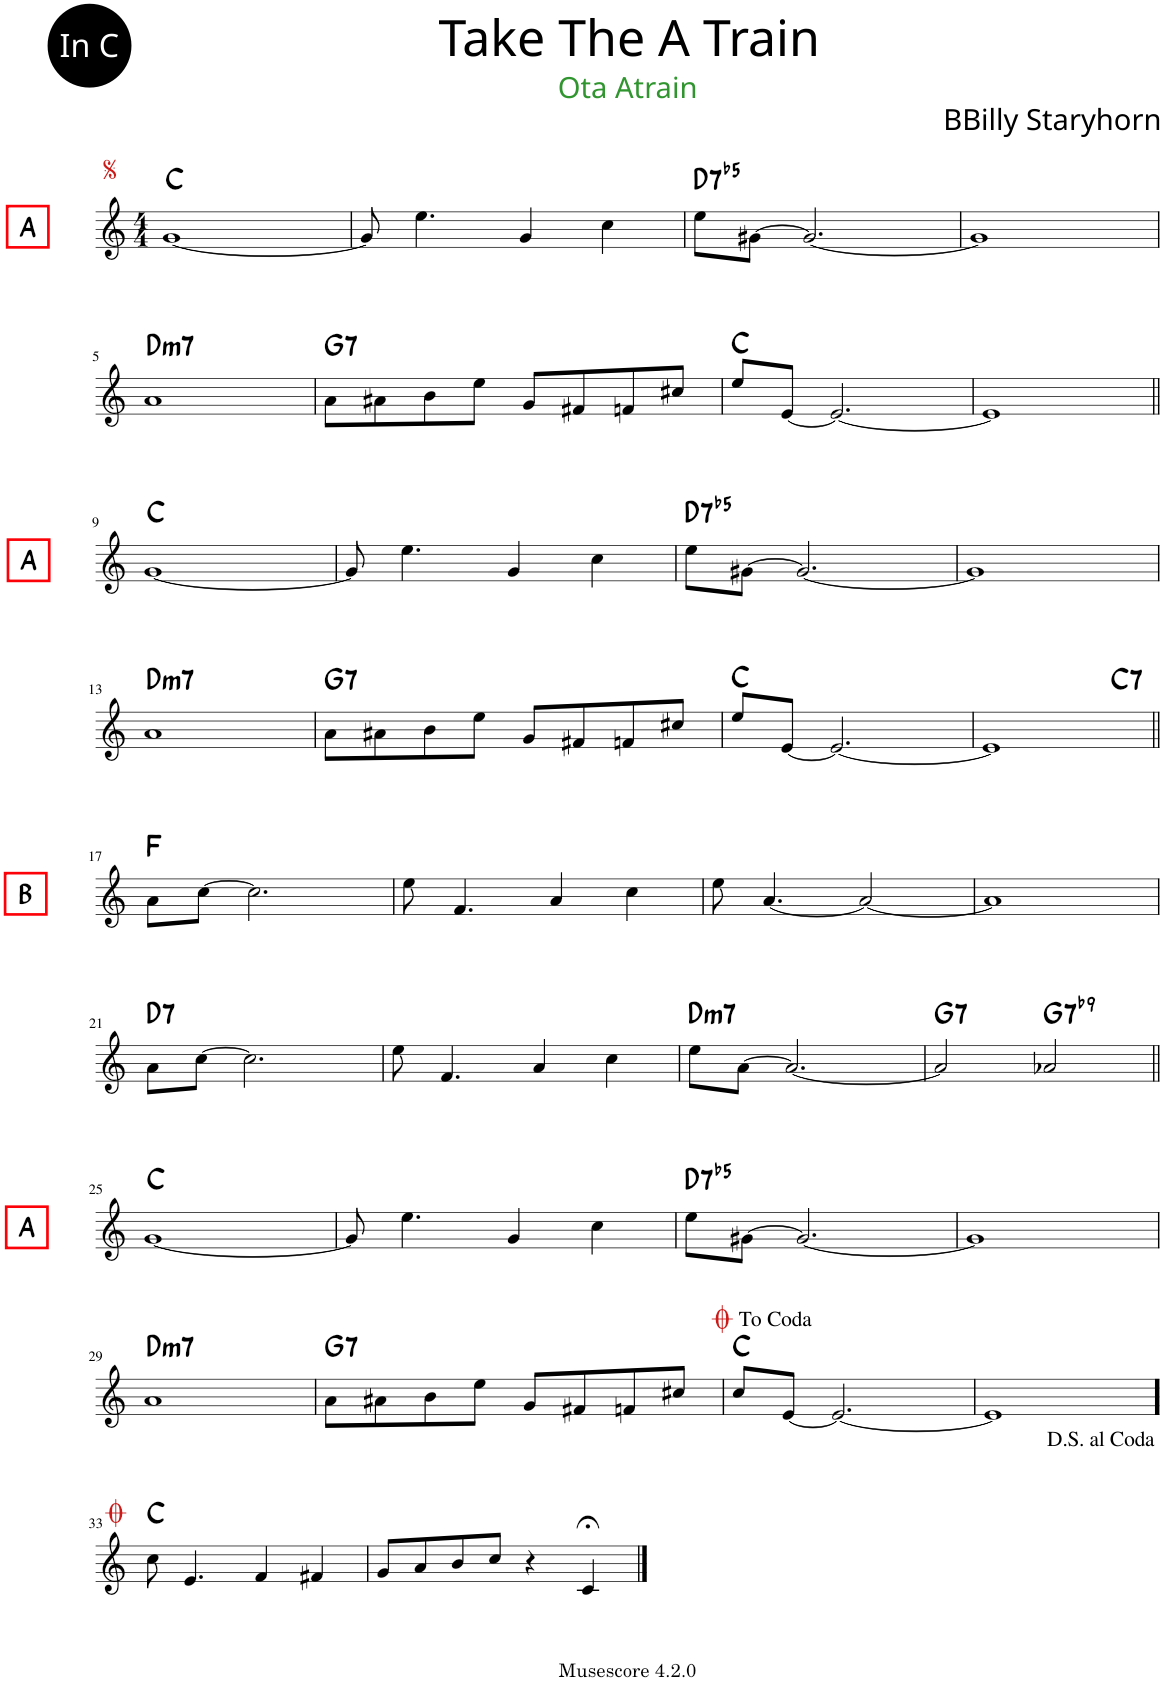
**kern	**harte
*part1	*part1
*staff1	*
*I"Piano	*
*I'Pno.	*
*clefG2	*
*k[]	*
*M4/4	*
=1	=1
!LO:TX:a:B:t=A	!
[1g	C:maj
=2	=2
8g/]	.
4.ee\	.
4g/	.
4cc\	.
=3	=3
!	!LO:H:kt=7
8ee\L	D:(3,b5,b7)
[8g#X\J	.
2.g#/_	.
=4	=4
1g#]	.
!!LO:LB:g=z
=5	=5
!	!LO:H:kt=m7
1a	D:min7
=6	=6
!	!LO:H:kt=7
8a\L	G:7
8a#X\	.
8b\	.
8ee\J	.
8g/L	.
8f#X/	.
8fn/	.
8cc#X/J	.
=7	=7
8ee/L	C:maj
[8e/J	.
2.e/_	.
=8	=8
1e]	.
!!LO:LB:g=z
=9||	=9||
!LO:TX:a:B:t=A	!
[1g	C:maj
=10	=10
8g/]	.
4.ee\	.
4g/	.
4cc\	.
=11	=11
!	!LO:H:kt=7
8ee\L	D:(3,b5,b7)
[8g#X\J	.
2.g#/_	.
=12	=12
1g#]	.
!!LO:LB:g=z
=13	=13
!	!LO:H:kt=m7
1a	D:min7
=14	=14
!	!LO:H:kt=7
8a\L	G:7
8a#X\	.
8b\	.
8ee\J	.
8g/L	.
8f#X/	.
8fn/	.
8cc#X/J	.
=15	=15
8ee/L	C:maj
[8e/J	.
2.e/_	.
=16	=16
*^	*
1e]	2.ryy	.
!	!	!LO:H:kt=7
.	4ryy	C:7
!!LO:LB:g=z	!!
=17||	=17||	=17||
!LO:TX:a:B:t=B	!	!
*v	*v	*
8a\L	F:maj
[8cc\J	.
2.cc\]	.
=18	=18
8ee\	.
4.f/	.
4a/	.
4cc\	.
=19	=19
8ee\	.
[4.a/	.
2a/_	.
=20	=20
1a]	.
!!LO:LB:g=z
=21	=21
!	!LO:H:kt=7
8a\L	D:7
[8cc\J	.
2.cc\]	.
=22	=22
8ee\	.
4.f/	.
4a/	.
4cc\	.
=23	=23
!	!LO:H:kt=m7
8ee\L	D:min7
[8a\J	.
2.a/_	.
=24	=24
!	!LO:H:kt=7
2a/]	G:7
!	!LO:H:kt=7
2a-X/	G:7(b9)
!!LO:LB:g=z
=25||	=25||
!LO:TX:a:B:t=A	!
[1g	C:maj
=26	=26
8g/]	.
4.ee\	.
4g/	.
4cc\	.
=27	=27
!	!LO:H:kt=7
8ee\L	D:(3,b5,b7)
[8g#X\J	.
2.g#/_	.
=28	=28
1g#]	.
!!LO:LB:g=z
=29	=29
!	!LO:H:kt=m7
1a	D:min7
=30	=30
!	!LO:H:kt=7
8a\L	G:7
8a#X\	.
8b\	.
8ee\J	.
8g/L	.
8f#X/	.
8fn/	.
8cc#X/J	.
=31	=31
8cc/L	C:maj
[8e/J	.
2.e/_	.
=32	=32
1e]	.
!!LO:LB:g=z
=33!	=33!
8cc\	C:maj
4.e/	.
4f/	.
4f#X/	.
=34	=34
8g/L	.
8a/	.
8b/	.
8cc/J	.
4r	.
4c;</	.
==	==
*-	*-
